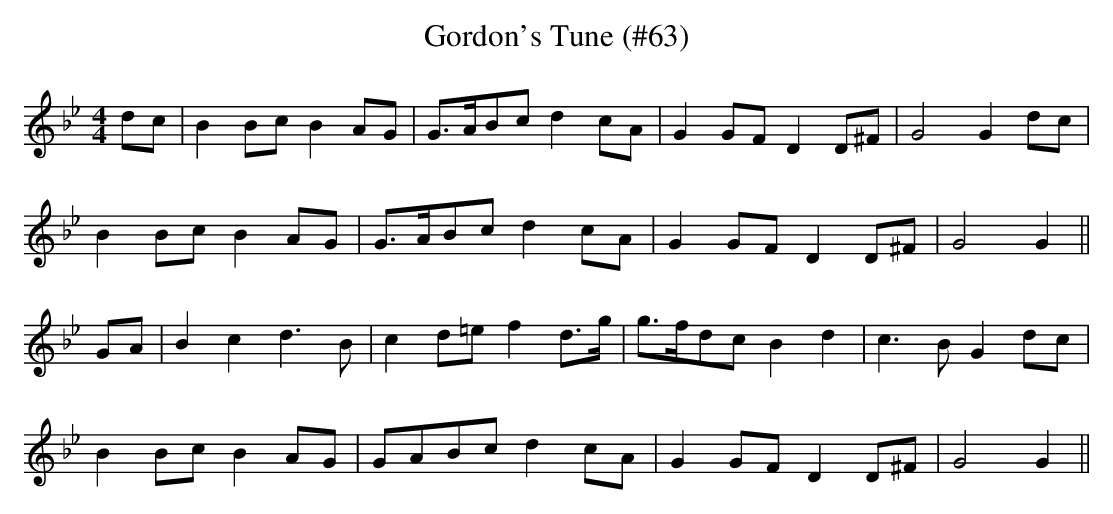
X:1
T:Gordon's Tune (#63)
M:4/4
L:1/8
K:Bb
dc|B2 Bc B2 AG|G>ABc d2 cA|G2 GF D2 D^F|G4 G2 dc|
B2 Bc B2 AG|G>ABc d2 cA|G2 GF D2 D^F|G4 G2||
GA|B2 c2 d3 B|c2 d=e f2 d>g|g>fdc B2 d2|c3 B G2 dc|
B2 Bc B2 AG|GABc d2 cA|G2 GF D2 D^F|G4 G2||
